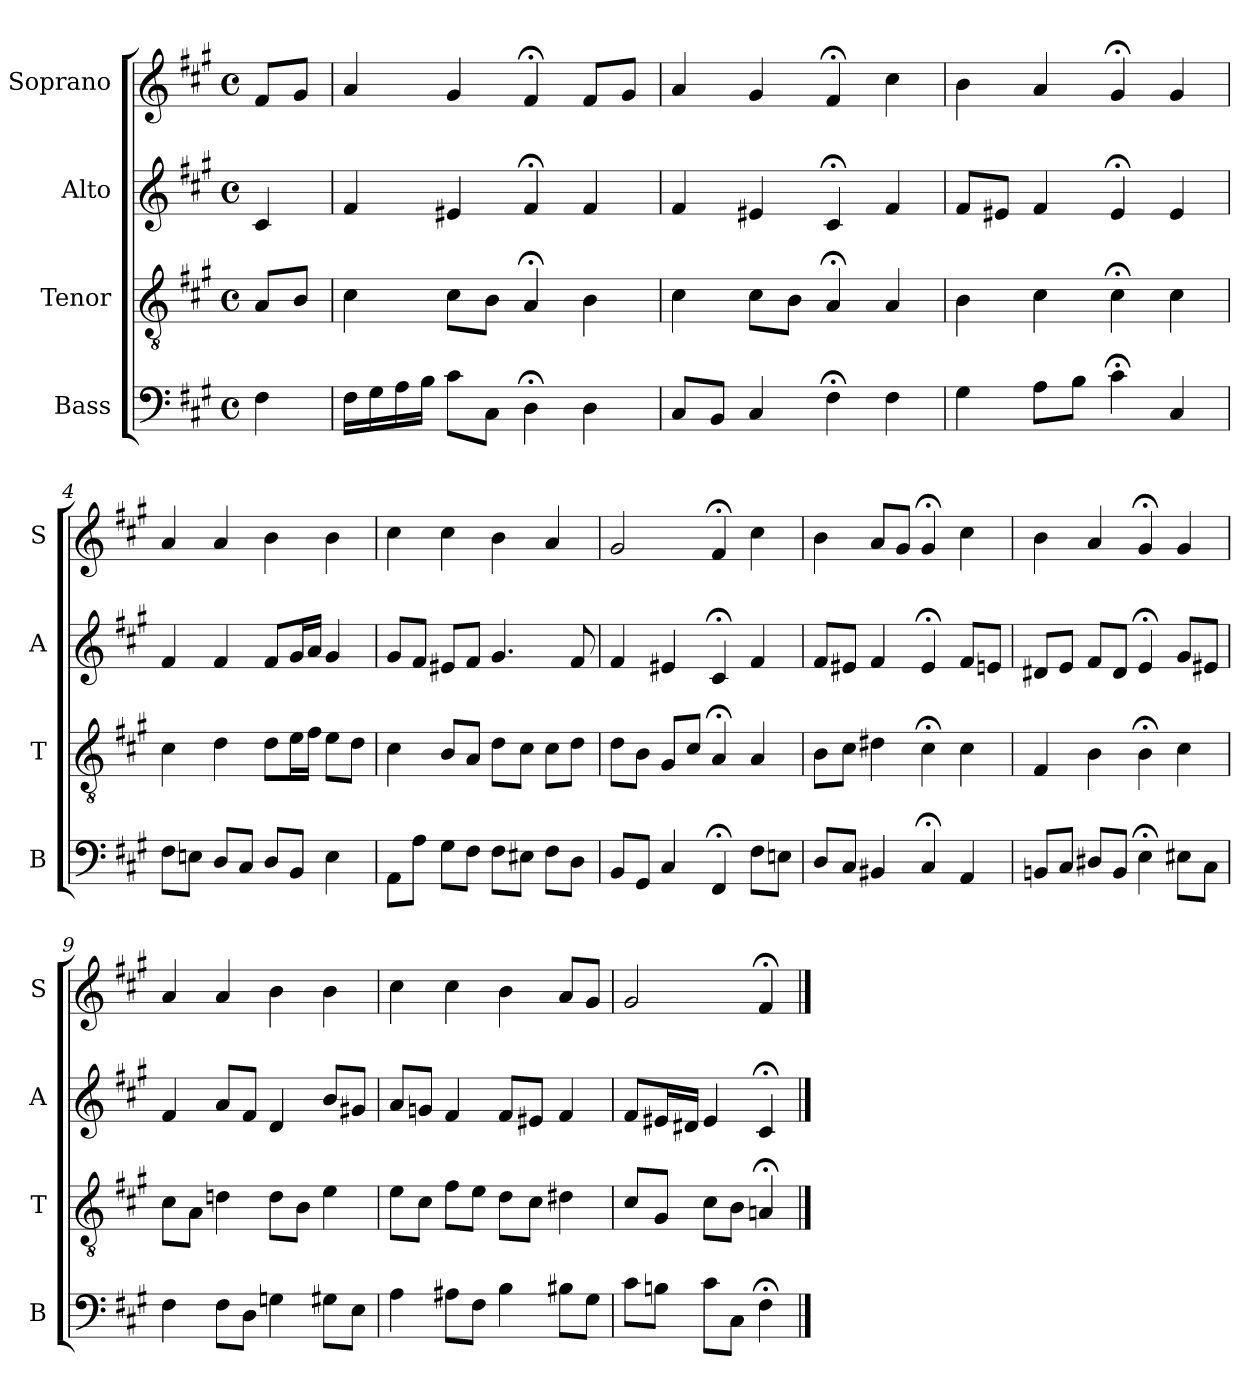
**kern	**kern	**kern	**kern
*part4	*part3	*part2	*part1
*staff4	*staff3	*staff2	*staff1
*I"Bass	*I"Tenor	*I"Alto	*I"Soprano
*I'B	*I'T	*I'A	*I'S
*clefF4	*clefGv2	*clefG2	*clefG2
*k[f#c#g#]	*k[f#c#g#]	*k[f#c#g#]	*k[f#c#g#]
*f#:	*f#:	*f#:	*f#:
*M4/4	*M4/4	*M4/4	*M4/4
*met(c)	*met(c)	*met(c)	*met(c)
*MM100	*MM100	*MM100	*MM100
=	=	=	=
4F#	8AL	4c#	8f#L
.	8BJ	.	8g#J
=1	=1	=1	=1
16F#LL	4c#	4f#	4a
16G#	.	.	.
16A	.	.	.
16BJJ	.	.	.
8c#L	8c#L	4e#X	4g#
8C#J	8BJ	.	.
4D;<	4A;<	4f#;<	4f#;<
4D	4B	4f#	8f#L
.	.	.	8g#J
=2	=2	=2	=2
8C#L	4c#	4f#	4a
8BBJ	.	.	.
4C#	8c#L	4e#X	4g#
.	8BJ	.	.
4F#;<	4A;<	4c#;<	4f#;<
4F#	4A	4f#	4cc#
=3	=3	=3	=3
4G#	4B	8f#L	4b
.	.	8e#XJ	.
8AL	4c#	4f#	4a
8BJ	.	.	.
4c#;<	4c#;<	4e#;<	4g#;<
4C#	4c#	4e#	4g#
=4	=4	=4	=4
8F#L	4c#	4f#	4a
8EnJ	.	.	.
8DL	4d	4f#	4a
8C#J	.	.	.
8DL	8dL	8f#L	4b
8BBJ	16eL	16g#L	.
.	16f#JJ	16aJJ	.
4E	8eL	4g#	4b
.	8dJ	.	.
=5	=5	=5	=5
8AAL	4c#	8g#L	4cc#
8AJ	.	8f#J	.
8G#L	8BL	8e#XL	4cc#
8F#J	8AJ	8f#J	.
8F#L	8dL	4.g#	4b
8E#XJ	8c#J	.	.
8F#L	8c#L	.	4a
8DJ	8dJ	8f#	.
=6	=6	=6	=6
8BBL	8dL	4f#	2g#
8GG#J	8BJ	.	.
4C#	8G#L	4e#X	.
.	8c#J	.	.
4FF#;<	4A;<	4c#;<	4f#;<
8F#L	4A	4f#	4cc#
8EnJ	.	.	.
=7	=7	=7	=7
8DL	8BL	8f#L	4b
8C#J	8c#J	8e#XJ	.
4BB#X	4d#X	4f#	8aL
.	.	.	8g#J
4C#;<	4c#;<	4e#;<	4g#;<
4AA	4c#	8f#L	4cc#
.	.	8enJ	.
=8	=8	=8	=8
8BBnL	4F#	8d#XL	4b
8C#J	.	8eJ	.
8D#XL	4B	8f#L	4a
8BBJ	.	8d#J	.
4E;<	4B;<	4e;<	4g#;<
8E#XL	4c#	8g#L	4g#
8C#J	.	8e#XJ	.
=9	=9	=9	=9
4F#	8c#L	4f#	4a
.	8AJ	.	.
8F#L	4dn	8aL	4a
8DJ	.	8f#J	.
4Gn	8dL	4d	4b
.	8BJ	.	.
8G#XL	4e	8bL	4b
8EJ	.	8g#XJ	.
=10	=10	=10	=10
4A	8eL	8aL	4cc#
.	8c#J	8gnJ	.
8A#XL	8f#L	4f#	4cc#
8F#J	8eJ	.	.
4B	8dL	8f#L	4b
.	8c#J	8e#XJ	.
8B#XL	4d#X	4f#	8aL
8G#J	.	.	8g#J
=11	=11	=11	=11
8c#L	8c#L	8f#L	2g#
8BnJ	8G#J	16e#XL	.
.	.	16d#XJJ	.
8c#L	8c#L	4e#	.
8C#J	8BJ	.	.
4F#;<	4An;<	4c#;<	4f#;<
==	==	==	==
*-	*-	*-	*-
